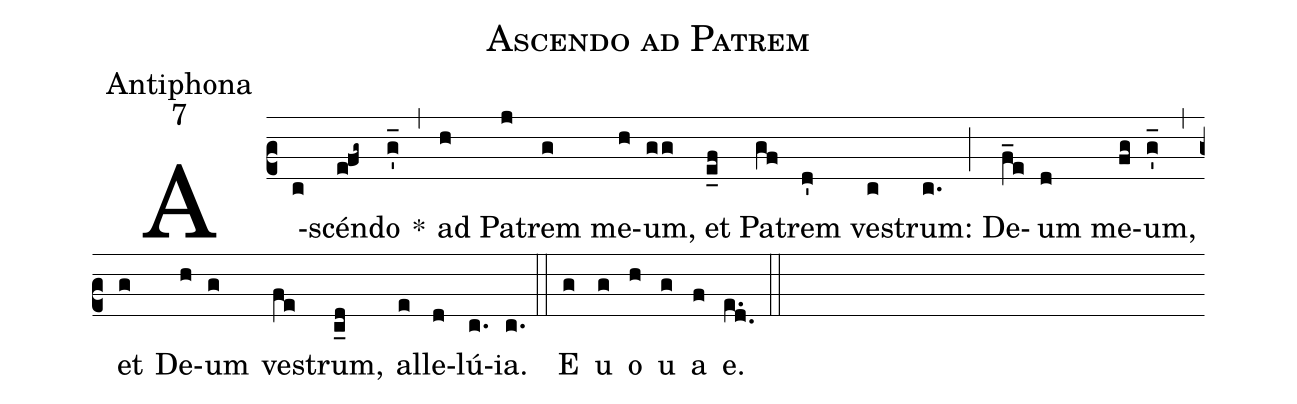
name:Ascendo ad Patrem;
office-part:Antiphona;
mode:7;
%%
(c2) A(c)scén(e!fg~)do(g'_) *(,) ad(h) Pa(j)trem(g) me(h)um,(gg) et(e_f) Pa(gf)trem(d') ve(c)strum:(c.) (;) De(f_e)um(d) me(fg)um,(g'_) (,) et(g) De(h)um(g) ve(fe)strum,(c_d) al(e)le(d)lú(c.)ia.(c.) (::) <eu>E(g) u(g) o(h) u(g) a(f) e.</eu>(e.d.) (::)
